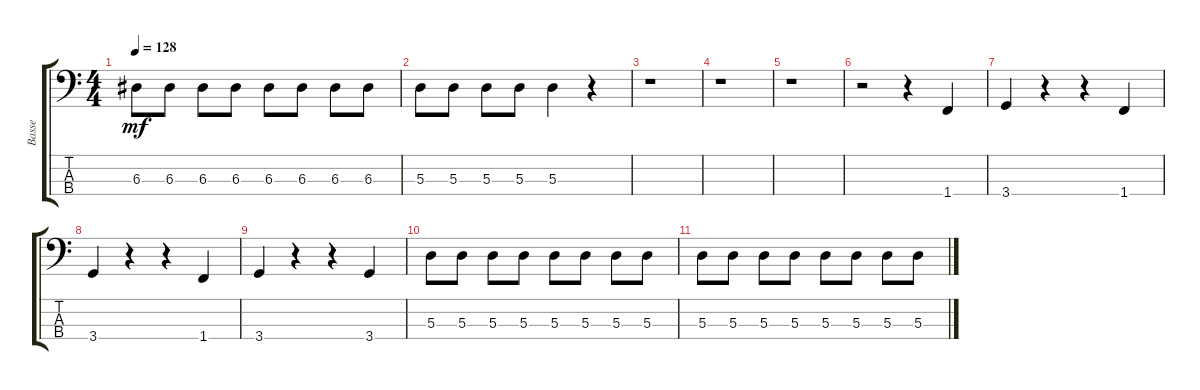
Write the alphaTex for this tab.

\track ("Basse" "Basse") {instrument electricbassfinger}
\staff {score tabs}
\tuning (G2 D2 A1 E1) {hide}
\ts (4 4)
\tempo 128
\clef f4
\ks c
6.3.8{dy mf instrument electricbassfinger} 6.3.8 6.3.8 6.3.8 6.3.8 6.3.8 6.3.8 6.3.8 |
5.3.8 5.3.8 5.3.8 5.3.8 5.3.4 r.4 |
r.1 |
r.1 |
r.1 |
r.2 r.4 1.4.4 |
3.4.4 r.4 r.4 1.4.4 |
3.4.4 r.4 r.4 1.4.4 |
3.4.4 r.4 r.4 3.4.4 |
5.3.8 5.3.8 5.3.8 5.3.8 5.3.8 5.3.8 5.3.8 5.3.8 |
5.3.8 5.3.8 5.3.8 5.3.8 5.3.8 5.3.8 5.3.8 5.3.8
